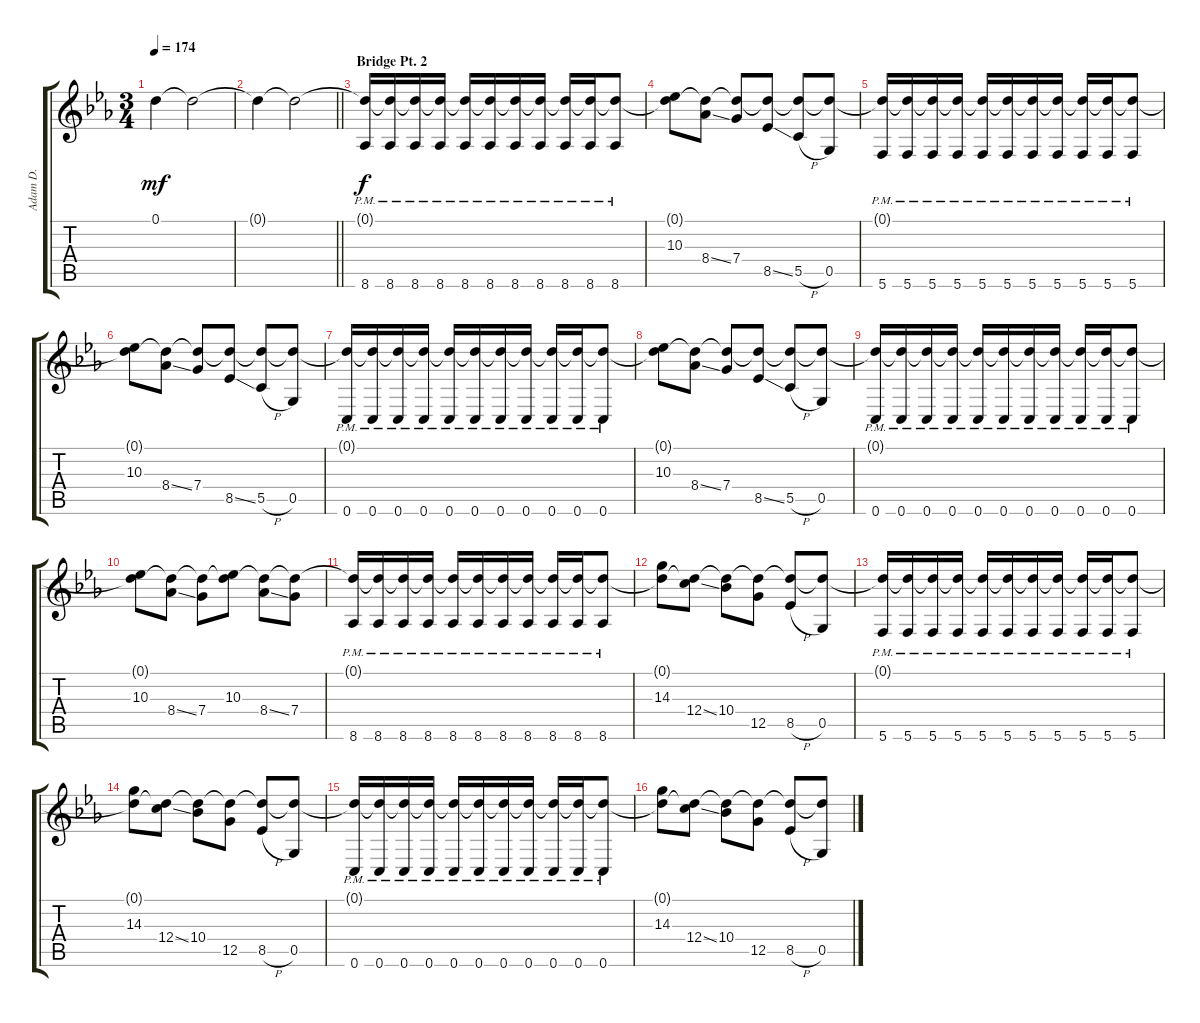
\track ("Adam D." "Adam D.") {instrument distortionguitar}
\staff {score tabs}
\tuning (D4 A3 F3 C3 G2 C2) {hide}
\ts (3 4)
\tempo 174
\clef g2
\ks cminor
0.1{t}.4{dy mf} 0.1{t}.2 |
\barLineRight lightlight
0.1{t}.4 0.1{t}.2 |
\section ("" "Bridge Pt. 2")
(0.1{t} 8.6{pm}).16{dy f} (0.1{t} 8.6{pm}).16 (0.1{t} 8.6{pm}).16 (0.1{t} 8.6{pm}).16 (0.1{t} 8.6{pm}).16 (0.1{t} 8.6{pm}).16 (0.1{t} 8.6{pm}).16 (0.1{t} 8.6{pm}).16 (0.1{t} 8.6{pm}).16 (0.1{t} 8.6{pm}).16 (0.1{t} 8.6{pm}).8 |
(0.1{t} 10.3).8 (0.1{t} 8.4{ss}).8 (0.1{t} 7.4).8 (0.1{t} 8.5{ss}).8 (0.1{t} 5.5{h}).8 (0.1{t} 0.5).8 |
(0.1{t} 5.6{pm}).16 (0.1{t} 5.6{pm}).16 (0.1{t} 5.6{pm}).16 (0.1{t} 5.6{pm}).16 (0.1{t} 5.6{pm}).16 (0.1{t} 5.6{pm}).16 (0.1{t} 5.6{pm}).16 (0.1{t} 5.6{pm}).16 (0.1{t} 5.6{pm}).16 (0.1{t} 5.6{pm}).16 (0.1{t} 5.6{pm}).8 |
(0.1{t} 10.3).8 (0.1{t} 8.4{ss}).8 (0.1{t} 7.4).8 (0.1{t} 8.5{ss}).8 (0.1{t} 5.5{h}).8 (0.1{t} 0.5).8 |
(0.1{t} 0.6{pm}).16 (0.1{t} 0.6{pm}).16 (0.1{t} 0.6{pm}).16 (0.1{t} 0.6{pm}).16 (0.1{t} 0.6{pm}).16 (0.1{t} 0.6{pm}).16 (0.1{t} 0.6{pm}).16 (0.1{t} 0.6{pm}).16 (0.1{t} 0.6{pm}).16 (0.1{t} 0.6{pm}).16 (0.1{t} 0.6{pm}).8 |
(0.1{t} 10.3).8 (0.1{t} 8.4{ss}).8 (0.1{t} 7.4).8 (0.1{t} 8.5{ss}).8 (0.1{t} 5.5{h}).8 (0.1{t} 0.5).8 |
(0.1{t} 0.6{pm}).16 (0.1{t} 0.6{pm}).16 (0.1{t} 0.6{pm}).16 (0.1{t} 0.6{pm}).16 (0.1{t} 0.6{pm}).16 (0.1{t} 0.6{pm}).16 (0.1{t} 0.6{pm}).16 (0.1{t} 0.6{pm}).16 (0.1{t} 0.6{pm}).16 (0.1{t} 0.6{pm}).16 (0.1{t} 0.6{pm}).8 |
(0.1{t} 10.3).8 (0.1{t} 8.4{ss}).8 (0.1{t} 7.4).8 (0.1{t} 10.3).8 (0.1{t} 8.4{ss}).8 (0.1{t} 7.4).8 |
(0.1{t} 8.6{pm}).16 (0.1{t} 8.6{pm}).16 (0.1{t} 8.6{pm}).16 (0.1{t} 8.6{pm}).16 (0.1{t} 8.6{pm}).16 (0.1{t} 8.6{pm}).16 (0.1{t} 8.6{pm}).16 (0.1{t} 8.6{pm}).16 (0.1{t} 8.6{pm}).16 (0.1{t} 8.6{pm}).16 (0.1{t} 8.6{pm}).8 |
(0.1{t} 14.3).8 (0.1{t} 12.4{ss}).8 (0.1{t} 10.4).8 (0.1{t} 12.5).8 (0.1{t} 8.5{h}).8 (0.1{t} 0.5).8 |
(0.1{t} 5.6{pm}).16 (0.1{t} 5.6{pm}).16 (0.1{t} 5.6{pm}).16 (0.1{t} 5.6{pm}).16 (0.1{t} 5.6{pm}).16 (0.1{t} 5.6{pm}).16 (0.1{t} 5.6{pm}).16 (0.1{t} 5.6{pm}).16 (0.1{t} 5.6{pm}).16 (0.1{t} 5.6{pm}).16 (0.1{t} 5.6{pm}).8 |
(0.1{t} 14.3).8 (0.1{t} 12.4{ss}).8 (0.1{t} 10.4).8 (0.1{t} 12.5).8 (0.1{t} 8.5{h}).8 (0.1{t} 0.5).8 |
(0.1{t} 0.6{pm}).16 (0.1{t} 0.6{pm}).16 (0.1{t} 0.6{pm}).16 (0.1{t} 0.6{pm}).16 (0.1{t} 0.6{pm}).16 (0.1{t} 0.6{pm}).16 (0.1{t} 0.6{pm}).16 (0.1{t} 0.6{pm}).16 (0.1{t} 0.6{pm}).16 (0.1{t} 0.6{pm}).16 (0.1{t} 0.6{pm}).8 |
(0.1{t} 14.3).8 (0.1{t} 12.4{ss}).8 (0.1{t} 10.4).8 (0.1{t} 12.5).8 (0.1{t} 8.5{h}).8 (0.1{t} 0.5).8
